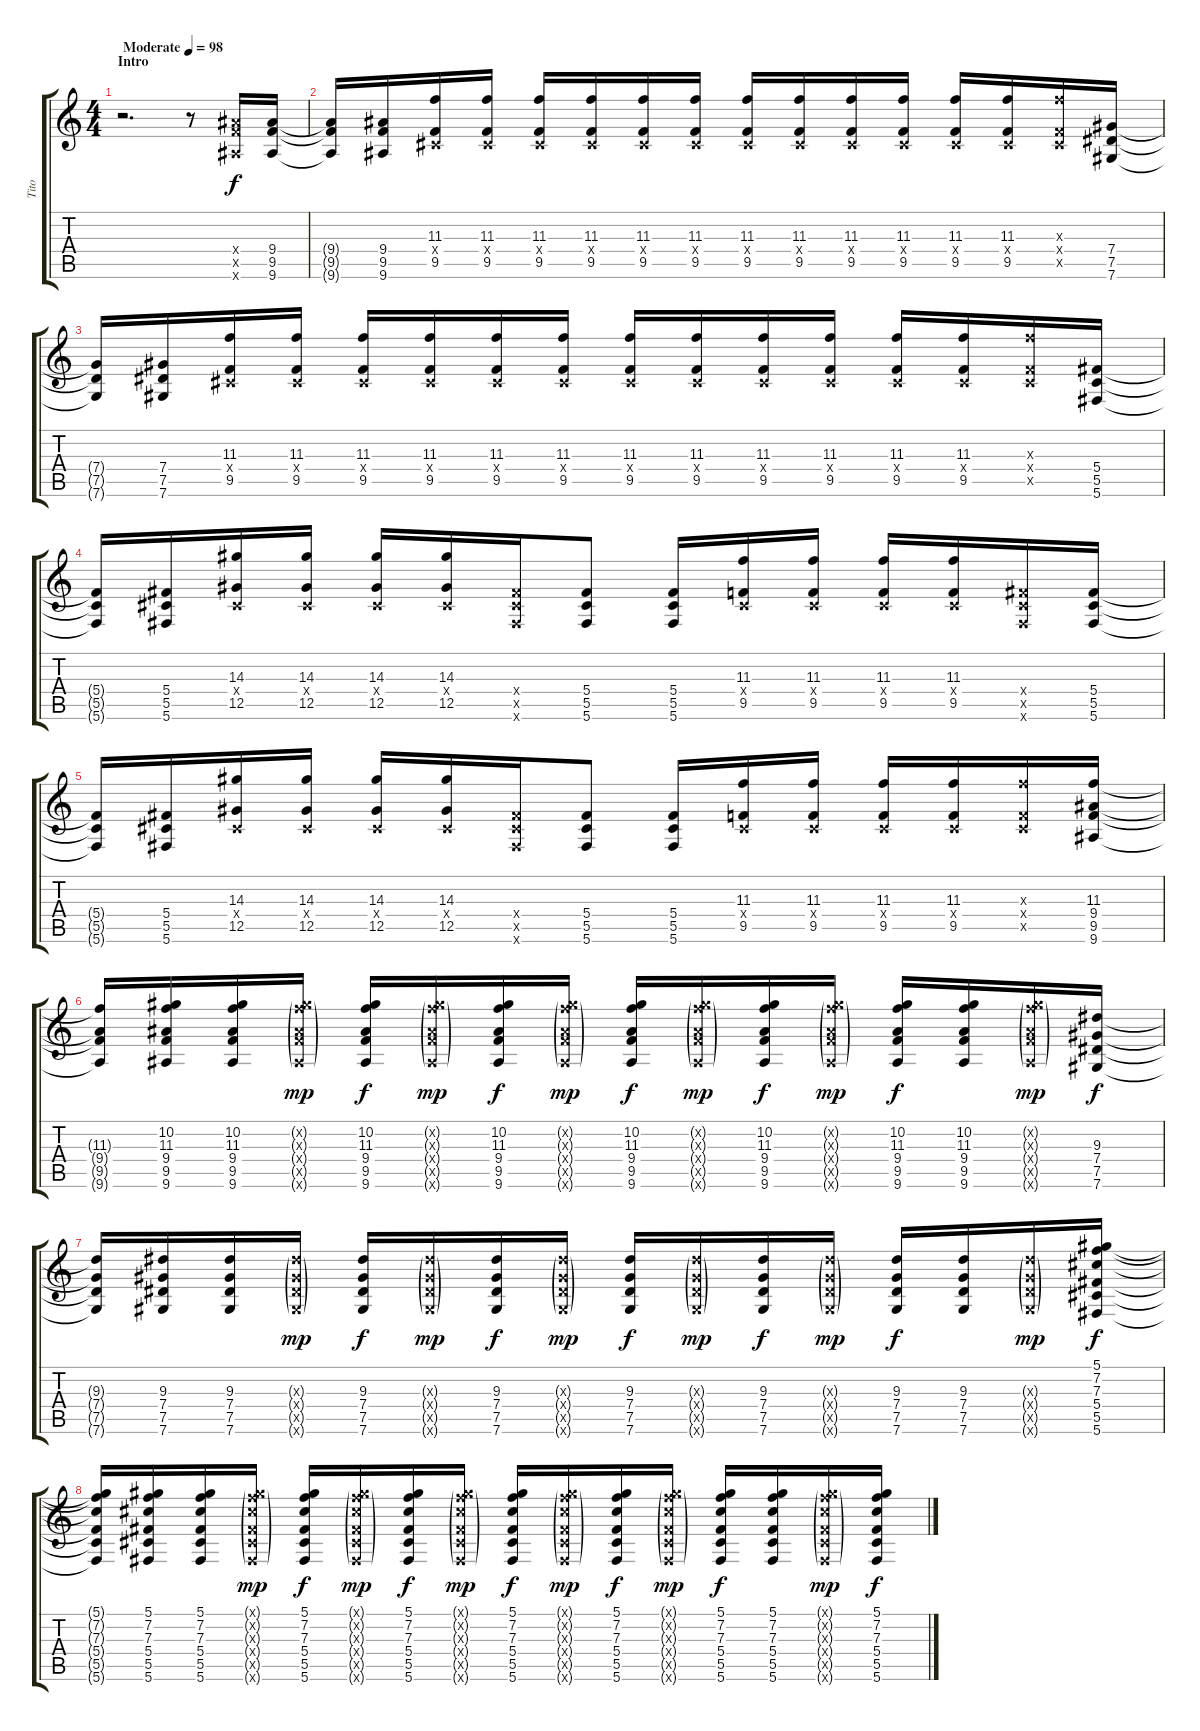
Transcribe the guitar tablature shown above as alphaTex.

\track ("Tito" "Tito") {instrument distortionguitar}
\staff {score tabs}
\tuning (Eb4 Bb3 Gb3 Db3 Ab2 Db2) {hide}
\ts (4 4)
\section ("" "Intro")
\tempo (98 "Moderate")
\clef g2
\ks c
r.2{d dy f instrument distortionguitar} r.8 (9.4{x} 9.5{x} 9.6{x}).16 (9.4 9.5 9.6).16 |
(9.4{t} 9.5{t} 9.6{t}).16 (9.4 9.5 9.6).16 (11.3 0.4{x} 9.5).16 (11.3 0.4{x} 9.5).16 (11.3 0.4{x} 9.5).16 (11.3 0.4{x} 9.5).16 (11.3 0.4{x} 9.5).16 (11.3 0.4{x} 9.5).16 (11.3 0.4{x} 9.5).16 (11.3 0.4{x} 9.5).16 (11.3 0.4{x} 9.5).16 (11.3 0.4{x} 9.5).16 (11.3 0.4{x} 9.5).16 (11.3 0.4{x} 9.5).16 (11.3{x} 0.4{x} 9.5{x}).16 (7.4 7.5 7.6).16 |
(7.4{t} 7.5{t} 7.6{t}).16 (7.4 7.5 7.6).16 (11.3 0.4{x} 9.5).16 (11.3 0.4{x} 9.5).16 (11.3 0.4{x} 9.5).16 (11.3 0.4{x} 9.5).16 (11.3 0.4{x} 9.5).16 (11.3 0.4{x} 9.5).16 (11.3 0.4{x} 9.5).16 (11.3 0.4{x} 9.5).16 (11.3 0.4{x} 9.5).16 (11.3 0.4{x} 9.5).16 (11.3 0.4{x} 9.5).16 (11.3 0.4{x} 9.5).16 (11.3{x} 0.4{x} 9.5{x}).16 (5.4 5.5 5.6).16 |
(5.4{t} 5.5{t} 5.6{t}).16 (5.4 5.5 5.6).16 (14.3 0.4{x} 12.5).16 (14.3 0.4{x} 12.5).16 (14.3 0.4{x} 12.5).16 (14.3 0.4{x} 12.5).16 (5.4{x} 5.5{x} 5.6{x}).16 (5.4 5.5 5.6).8 (5.4 5.5 5.6).16 (11.3 0.4{x} 9.5).16 (11.3 0.4{x} 9.5).16 (11.3 0.4{x} 9.5).16 (11.3 0.4{x} 9.5).16 (5.4{x} 5.5{x} 5.6{x}).16 (5.4 5.5 5.6).16 |
(5.4{t} 5.5{t} 5.6{t}).16 (5.4 5.5 5.6).16 (14.3 0.4{x} 12.5).16 (14.3 0.4{x} 12.5).16 (14.3 0.4{x} 12.5).16 (14.3 0.4{x} 12.5).16 (5.4{x} 5.5{x} 5.6{x}).16 (5.4 5.5 5.6).8 (5.4 5.5 5.6).16 (11.3 0.4{x} 9.5).16 (11.3 0.4{x} 9.5).16 (11.3 0.4{x} 9.5).16 (11.3 0.4{x} 9.5).16 (11.3{x} 0.4{x} 9.5{x}).16 (11.3 9.4 9.5 9.6).16 |
(11.3{t} 9.4{t} 9.5{t} 9.6{t}).16 (10.2 11.3 9.4 9.5 9.6).16 (10.2 11.3 9.4 9.5 9.6).16 (10.2{g x} 11.3{g x} 9.4{g x} 9.5{g x} 9.6{g x}).16{dy mp} (10.2 11.3 9.4 9.5 9.6).16{dy f} (10.2{g x} 11.3{g x} 9.4{g x} 9.5{g x} 9.6{g x}).16{dy mp} (10.2 11.3 9.4 9.5 9.6).16{dy f} (10.2{g x} 11.3{g x} 9.4{g x} 9.5{g x} 9.6{g x}).16{dy mp} (10.2 11.3 9.4 9.5 9.6).16{dy f} (10.2{g x} 11.3{g x} 9.4{g x} 9.5{g x} 9.6{g x}).16{dy mp} (10.2 11.3 9.4 9.5 9.6).16{dy f} (10.2{g x} 11.3{g x} 9.4{g x} 9.5{g x} 9.6{g x}).16{dy mp} (10.2 11.3 9.4 9.5 9.6).16{dy f} (10.2 11.3 9.4 9.5 9.6).16 (10.2{g x} 11.3{g x} 9.4{g x} 9.5{g x} 9.6{g x}).16{dy mp} (9.3 7.4 7.5 7.6).16{dy f} |
(9.3{t} 7.4{t} 7.5{t} 7.6{t}).16 (9.3 7.4 7.5 7.6).16 (9.3 7.4 7.5 7.6).16 (9.3{g x} 7.4{g x} 7.5{g x} 7.6{g x}).16{dy mp} (9.3 7.4 7.5 7.6).16{dy f} (9.3{g x} 7.4{g x} 7.5{g x} 7.6{g x}).16{dy mp} (9.3 7.4 7.5 7.6).16{dy f} (9.3{g x} 7.4{g x} 7.5{g x} 7.6{g x}).16{dy mp} (9.3 7.4 7.5 7.6).16{dy f} (9.3{g x} 7.4{g x} 7.5{g x} 7.6{g x}).16{dy mp} (9.3 7.4 7.5 7.6).16{dy f} (9.3{g x} 7.4{g x} 7.5{g x} 7.6{g x}).16{dy mp} (9.3 7.4 7.5 7.6).16{dy f} (9.3 7.4 7.5 7.6).16 (9.3{g x} 7.4{g x} 7.5{g x} 7.6{g x}).16{dy mp} (5.1 7.2 7.3 5.4 5.5 5.6).16{dy f} |
(5.1{t} 7.2{t} 7.3{t} 5.4{t} 5.5{t} 5.6{t}).16 (5.1 7.2 7.3 5.4 5.5 5.6).16 (5.1 7.2 7.3 5.4 5.5 5.6).16 (5.1{g x} 7.2{g x} 7.3{g x} 5.4{g x} 5.5{g x} 5.6{g x}).16{dy mp} (5.1 7.2 7.3 5.4 5.5 5.6).16{dy f} (5.1{g x} 7.2{g x} 7.3{g x} 5.4{g x} 5.5{g x} 5.6{g x}).16{dy mp} (5.1 7.2 7.3 5.4 5.5 5.6).16{dy f} (5.1{g x} 7.2{g x} 7.3{g x} 5.4{g x} 5.5{g x} 5.6{g x}).16{dy mp} (5.1 7.2 7.3 5.4 5.5 5.6).16{dy f} (5.1{g x} 7.2{g x} 7.3{g x} 5.4{g x} 5.5{g x} 5.6{g x}).16{dy mp} (5.1 7.2 7.3 5.4 5.5 5.6).16{dy f} (5.1{g x} 7.2{g x} 7.3{g x} 5.4{g x} 5.5{g x} 5.6{g x}).16{dy mp} (5.1 7.2 7.3 5.4 5.5 5.6).16{dy f} (5.1 7.2 7.3 5.4 5.5 5.6).16 (5.1{g x} 7.2{g x} 7.3{g x} 5.4{g x} 5.5{g x} 5.6{g x}).16{dy mp} (5.1 7.2 7.3 5.4 5.5 5.6).16{dy f}
